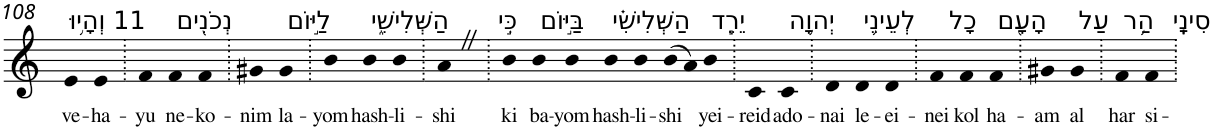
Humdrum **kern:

**kern	**text
*part1	*part1
*staff1	*staff1
*I"Piano	*
*I'Pno	*
!!LO:PB:g=z
*clefG2	*
*k[]	*
=108	=108
!LO:TX:a:t=11 וְהָי֥וּ	!
!	!LO:LY:b
4e	ve-
!	!LO:LY:b
4e	-ha-
=109.	=109.
!	!LO:LY:b
4f	-yu
!LO:TX:a:t=נְכֹנִ֖ים	!
!	!LO:LY:b
4f	ne-
!	!LO:LY:b
4f	-ko-
=110.	=110.
!	!LO:LY:b
4g#X	-nim
!LO:TX:a:t=לַיּ֣וֹם	!
!	!LO:LY:b
4g#	la-
=111.	=111.
!	!LO:LY:b
4b	-yom
!LO:TX:a:t=הַשְּׁלִישִׁ֑י	!
!	!LO:LY:b
4b	hash-
!	!LO:LY:b
4b	-li-
=112.	=112.
!	!LO:LY:b
4aZ	-shi
=113.	=113.
!LO:TX:a:t=כִּ֣י	!
!	!LO:LY:b
4b	ki
!LO:TX:a:t=בַּיּ֣וֹם	!
!	!LO:LY:b
4b	ba-
!	!LO:LY:b
4b	-yom
!LO:TX:a:t=הַשְּׁלִישִׁ֗י	!
!	!LO:LY:b
4b	hash-
!	!LO:LY:b
4b	-li-
!	!LO:LY:b
(>8b	-shi
8a)	.
!LO:TX:a:t=יֵרֵ֧ד	!
!	!LO:LY:b
4b	yei-
=114.	=114.
!	!LO:LY:b
4c	-reid
!LO:TX:a:t=יְהוָ֛ה	!
!	!LO:LY:b
4c	ado-
=115.	=115.
!	!LO:LY:b
4d	-nai
!LO:TX:a:t=לְעֵינֵ֥י	!
!	!LO:LY:b
4d	le-
!	!LO:LY:b
4d	-ei-
=116.	=116.
!	!LO:LY:b
4f	-nei
!LO:TX:a:t=כָל	!
!	!LO:LY:b
4f	kol
!LO:TX:a:t=הָעָ֖ם	!
!	!LO:LY:b
4f	ha-
=117.	=117.
!	!LO:LY:b
4g#X	-am
!LO:TX:a:t=עַל	!
!	!LO:LY:b
4g#	al
=118.	=118.
!LO:TX:a:t=הַ֥ר	!
!	!LO:LY:b
4f	har
!LO:TX:a:t=סִינָֽי	!
!	!LO:LY:b
4f	si-
=.	=.
*-	*-
